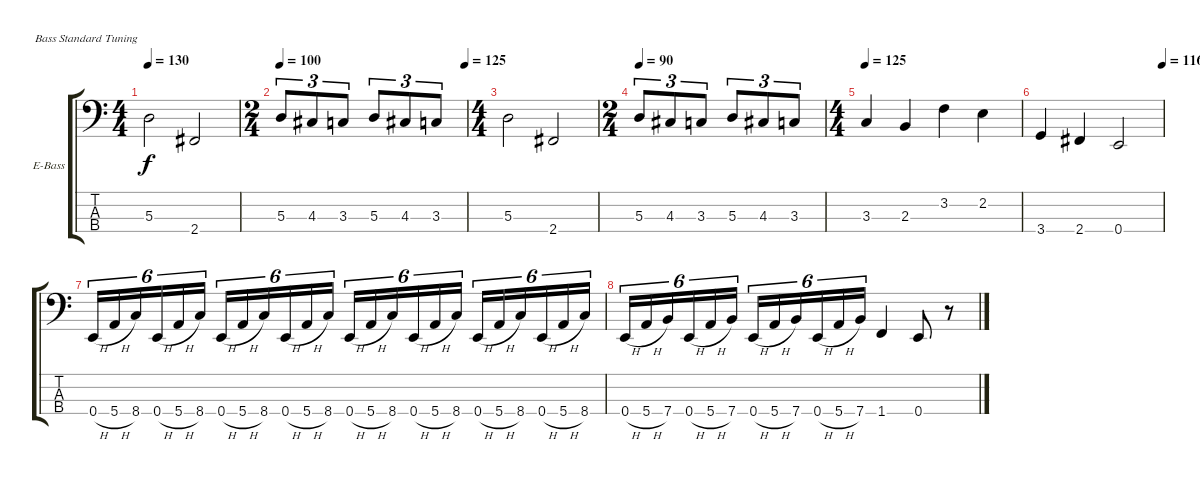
\bracketExtendMode groupsimilarinstruments
\firstSystemTrackNameOrientation horizontal
\otherSystemsTrackNameOrientation horizontal
\track ("Bass (Robert Trujillo)" "E-Bass") {instrument electricbassfinger}
\staff {score tabs}
\tuning (G2 D2 A1 E1)
\ts (4 4)
\tempo 130
\clef f4
\ks c
5.3.2{dy f} 2.4.2 |
\ts (2 4)
\tempo 100
\tempo (125 0.99375)
5.3.8{tu (3 2)} 4.3.8{tu (3 2)} 3.3.8{tu (3 2)} 5.3.8{tu (3 2)} 4.3.8{tu (3 2)} 3.3.8{tu (3 2)} |
\ts (4 4)
5.3.2 2.4.2 |
\ts (2 4)
\tempo (90 0.00625)
5.3.8{tu (3 2)} 4.3.8{tu (3 2)} 3.3.8{tu (3 2)} 5.3.8{tu (3 2)} 4.3.8{tu (3 2)} 3.3.8{tu (3 2)} |
\ts (4 4)
\tempo 125
3.3.4 2.3.4 3.2.4 2.2.4 |
\tempo (116 1)
3.4.4 2.4.4 0.4.2 |
0.4{h}.16{tu (6 4)} 5.4{h}.16{tu (6 4)} 8.4.16{tu (6 4)} 0.4{h}.16{tu (6 4)} 5.4{h}.16{tu (6 4)} 8.4.16{tu (6 4)} 0.4{h}.16{tu (6 4)} 5.4{h}.16{tu (6 4)} 8.4.16{tu (6 4)} 0.4{h}.16{tu (6 4)} 5.4{h}.16{tu (6 4)} 8.4.16{tu (6 4)} 0.4{h}.16{tu (6 4)} 5.4{h}.16{tu (6 4)} 8.4.16{tu (6 4)} 0.4{h}.16{tu (6 4)} 5.4{h}.16{tu (6 4)} 8.4.16{tu (6 4)} 0.4{h}.16{tu (6 4)} 5.4{h}.16{tu (6 4)} 8.4.16{tu (6 4)} 0.4{h}.16{tu (6 4)} 5.4{h}.16{tu (6 4)} 8.4.16{tu (6 4)} |
0.4{h}.16{tu (6 4)} 5.4{h}.16{tu (6 4)} 7.4.16{tu (6 4)} 0.4{h}.16{tu (6 4)} 5.4{h}.16{tu (6 4)} 7.4.16{tu (6 4)} 0.4{h}.16{tu (6 4)} 5.4{h}.16{tu (6 4)} 7.4.16{tu (6 4)} 0.4{h}.16{tu (6 4)} 5.4{h}.16{tu (6 4)} 7.4.16{tu (6 4)} 1.4.4 0.4.8 r.8
